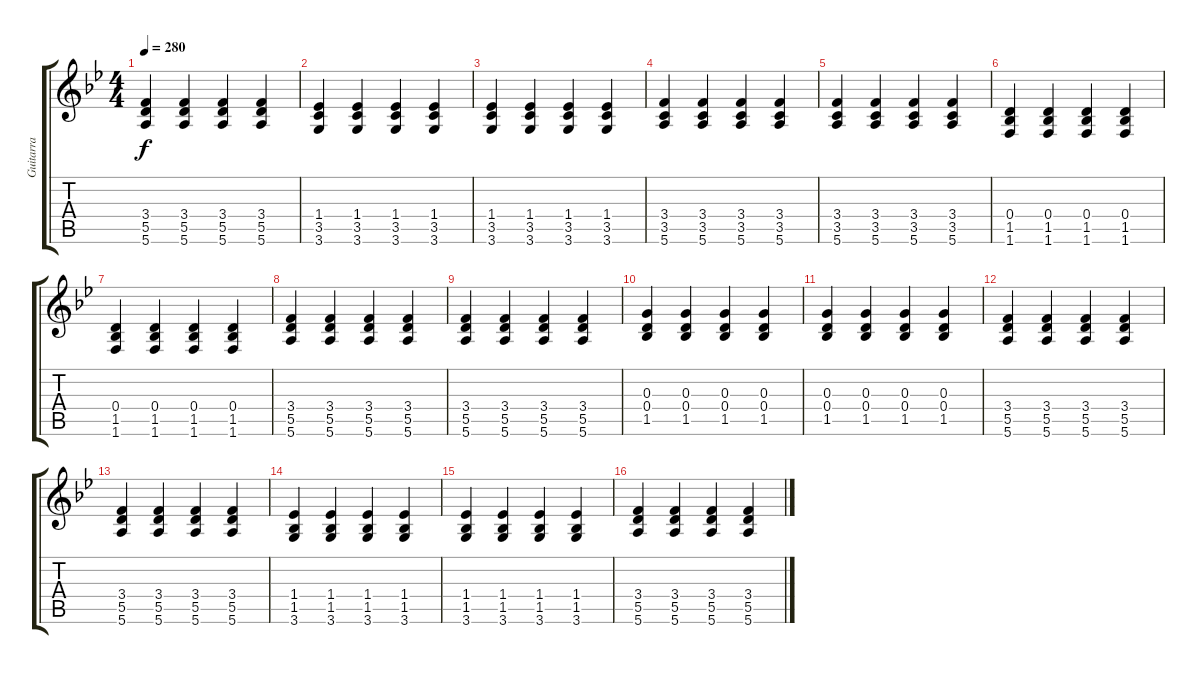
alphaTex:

\track ("Guitarra" "Guitarra") {instrument distortionguitar}
\staff {score tabs}
\tuning (E4 B3 G3 D3 A2 E2) {hide}
\ts (4 4)
\tempo 280
\clef g2
\ks bb
(3.4 5.5 5.6).4{dy f} (3.4 5.5 5.6).4 (3.4 5.5 5.6).4 (3.4 5.5 5.6).4 |
(1.4 3.5 3.6).4 (1.4 3.5 3.6).4 (1.4 3.5 3.6).4 (1.4 3.5 3.6).4 |
(1.4 3.5 3.6).4 (1.4 3.5 3.6).4 (1.4 3.5 3.6).4 (1.4 3.5 3.6).4 |
(3.4 3.5 5.6).4 (3.4 3.5 5.6).4 (3.4 3.5 5.6).4 (3.4 3.5 5.6).4 |
(3.4 3.5 5.6).4 (3.4 3.5 5.6).4 (3.4 3.5 5.6).4 (3.4 3.5 5.6).4 |
(0.4 1.5 1.6).4 (0.4 1.5 1.6).4 (0.4 1.5 1.6).4 (0.4 1.5 1.6).4 |
(0.4 1.5 1.6).4 (0.4 1.5 1.6).4 (0.4 1.5 1.6).4 (0.4 1.5 1.6).4 |
(3.4 5.5 5.6).4 (3.4 5.5 5.6).4 (3.4 5.5 5.6).4 (3.4 5.5 5.6).4 |
(3.4 5.5 5.6).4 (3.4 5.5 5.6).4 (3.4 5.5 5.6).4 (3.4 5.5 5.6).4 |
(0.3 0.4 1.5).4 (0.3 0.4 1.5).4 (0.3 0.4 1.5).4 (0.3 0.4 1.5).4 |
(0.3 0.4 1.5).4 (0.3 0.4 1.5).4 (0.3 0.4 1.5).4 (0.3 0.4 1.5).4 |
(3.4 5.5 5.6).4 (3.4 5.5 5.6).4 (3.4 5.5 5.6).4 (3.4 5.5 5.6).4 |
(3.4 5.5 5.6).4 (3.4 5.5 5.6).4 (3.4 5.5 5.6).4 (3.4 5.5 5.6).4 |
(1.4 1.5 3.6).4 (1.4 1.5 3.6).4 (1.4 1.5 3.6).4 (1.4 1.5 3.6).4 |
(1.4 1.5 3.6).4 (1.4 1.5 3.6).4 (1.4 1.5 3.6).4 (1.4 1.5 3.6).4 |
(3.4 5.5 5.6).4 (3.4 5.5 5.6).4 (3.4 5.5 5.6).4 (3.4 5.5 5.6).4
